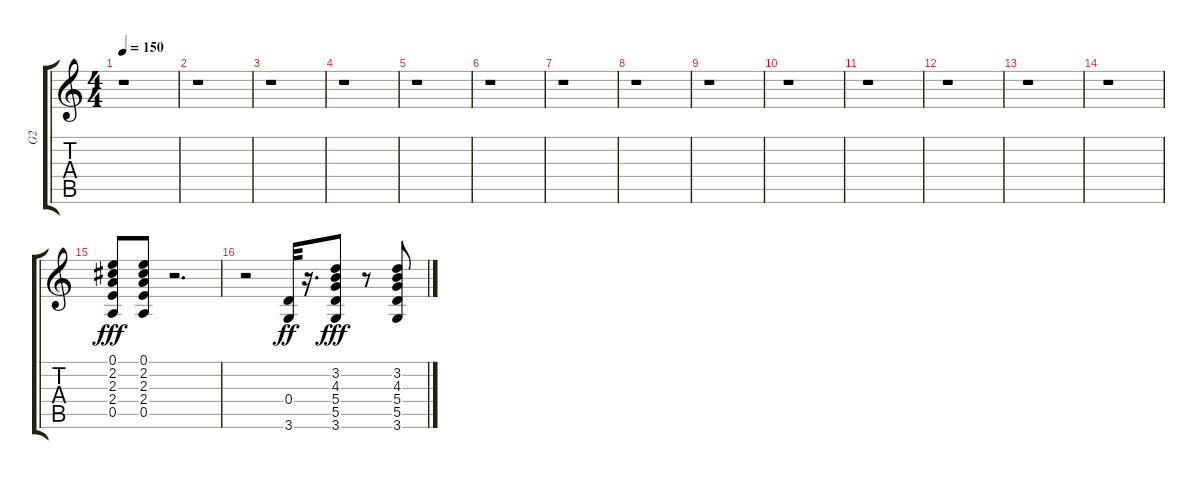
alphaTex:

\track ("G2" "G2") {instrument electricguitarclean}
\staff {score tabs}
\tuning (E4 B3 G3 D3 A2 E2) {hide}
\ts (4 4)
\tempo 150
\clef g2
\ks c
r.1{dy fff} |
r.1 |
r.1 |
r.1 |
r.1 |
r.1 |
r.1 |
r.1 |
r.1 |
r.1 |
r.1 |
r.1 |
r.1 |
r.1 |
(0.1 2.2 2.3 2.4 0.5).8 (0.1 2.2 2.3 2.4 0.5).8 r.2{d} |
r.2 (0.4 3.6).32{dy ff} r.16{d} (3.2 4.3 5.4 5.5 3.6).8{dy fff} r.8 (3.2 4.3 5.4 5.5 3.6).8
